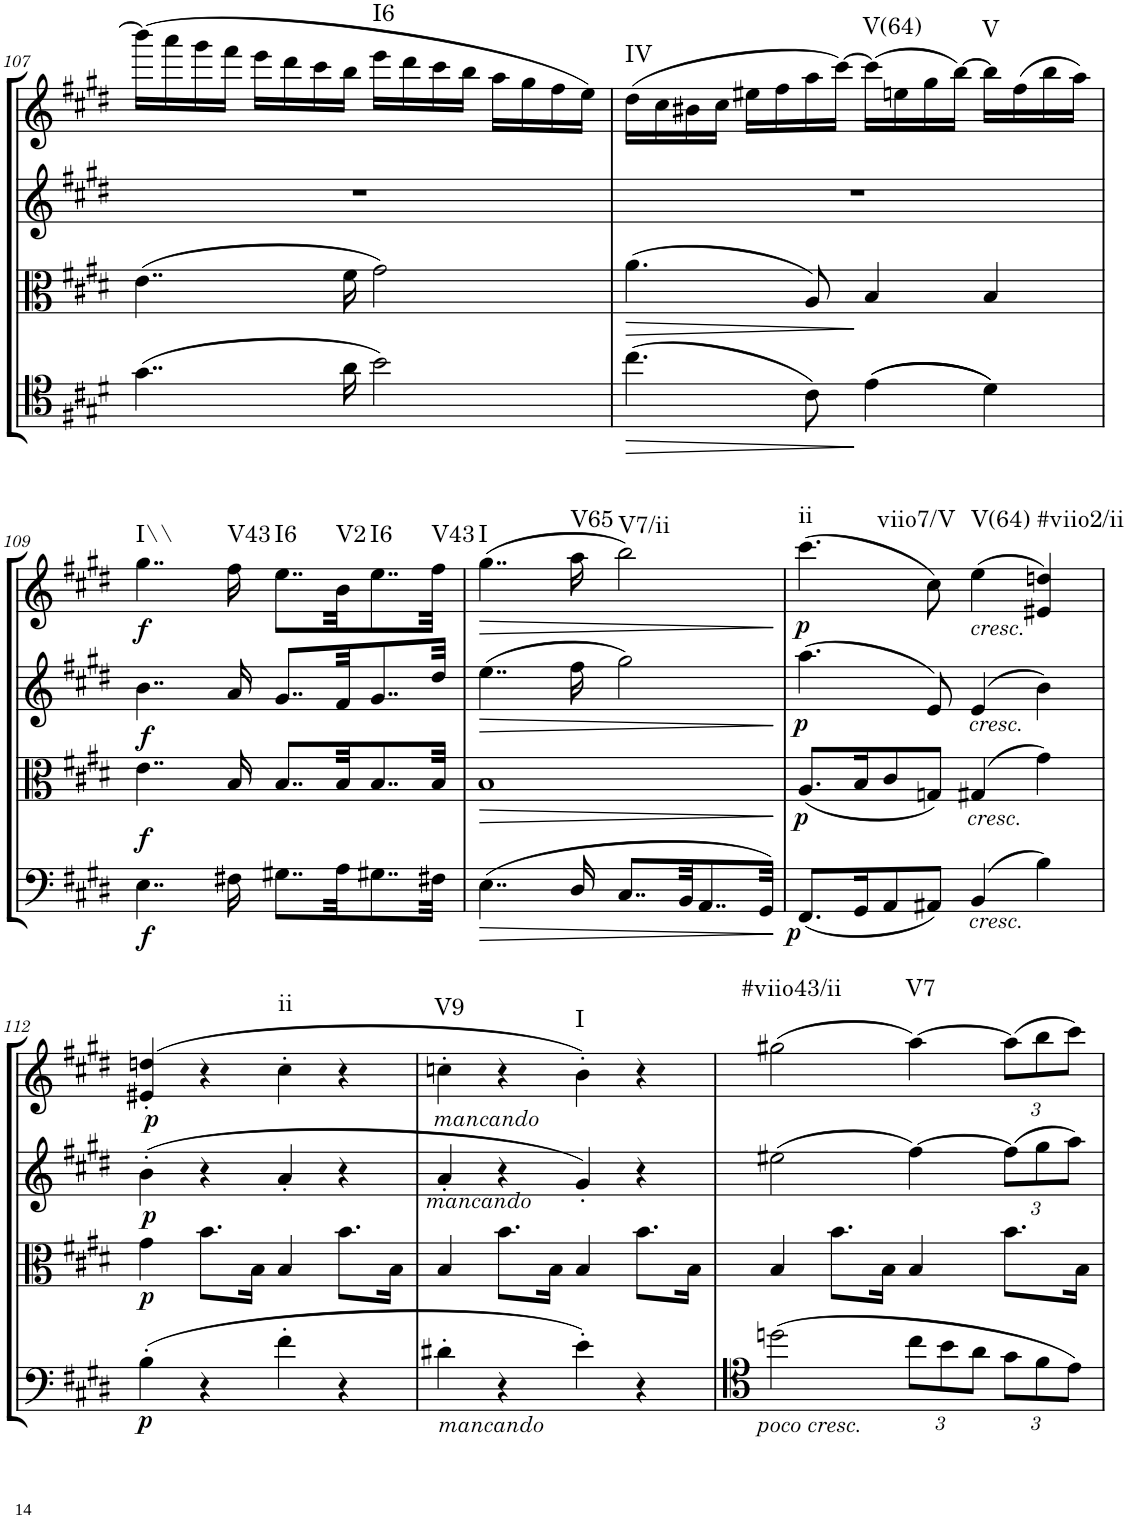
**kern	**dynam	**kern	**dynam	**kern	**dynam	**kern	**dynam	**harte
*part4	*part4	*part3	*part3	*part2	*part2	*part1	*part1	*part1
*staff4	*staff4	*staff3	*staff3	*staff2	*staff2	*staff1	*staff1	*
*I"Cello	*	*I"Viola	*	*I"2nd Violin	*	*I"1st Violin	*	*
*	*	*I'Vla	*	*I'Vln	*	*I'Vln	*	*
!!LO:PB:g=z
*clefC4	*	*clefC3	*	*clefG2	*	*clefG2	*	*
*k[f#c#g#d#]	*	*k[f#c#g#d#]	*	*k[f#c#g#d#]	*	*k[f#c#g#d#]	*	*
*M4/4	*	*M4/4	*	*M4/4	*	*M4/4	*	*
*met(c)	*	*met(c)	*	*met(c)	*	*met(c)	*	*
=107	=107	=107	=107	=107	=107	=107	=107	=107
(4..g#\	.	(4..e\	.	1r	.	(16bbb\LL]	.	.
.	.	.	.	.	.	16aaa\	.	.
.	.	.	.	.	.	16ggg#\	.	.
.	.	.	.	.	.	16fff#\JJ	.	.
.	.	.	.	.	.	16eee\LL	.	.
.	.	.	.	.	.	16ddd#\	.	.
.	.	.	.	.	.	16ccc#\	.	.
16a\	.	16f#\	.	.	.	16bb\JJ	.	.
!	!	!	!	!	!	!	!	!LO:H:kt=I6
2b\)	.	2g#\)	.	.	.	16eee\LL	.	N
.	.	.	.	.	.	16ddd#\	.	.
.	.	.	.	.	.	16ccc#\	.	.
.	.	.	.	.	.	16bb\JJ	.	.
.	.	.	.	.	.	16aa\LL	.	.
.	.	.	.	.	.	16gg#\	.	.
.	.	.	.	.	.	16ff#\	.	.
.	.	.	.	.	.	16ee\JJ)	.	.
=108	=108	=108	=108	=108	=108	=108	=108	=108
!	!LO:HP:b	!	!LO:HP:b	!	!	!	!	!LO:H:kt=IV
(4.cc#\	>	(4.a\	>	1r	.	(16dd#\LL	.	N
.	.	.	.	.	.	16cc#\	.	.
.	.	.	.	.	.	16b#X\	.	.
.	.	.	.	.	.	16cc#\JJ	.	.
.	.	.	.	.	.	16ee#X\LL	.	.
.	.	.	.	.	.	16ff#\	.	.
8c#\)	.	8A/)	.	.	.	16aa\	.	.
.	.	.	.	.	.	[16ccc#\JJ)	.	.
!	!	!	!	!	!	!	!	!LO:H:kt=V(64)
((4e\	]	4B/	]	.	.	(16ccc#\LL]	.	N
.	.	.	.	.	.	16een\	.	.
.	.	.	.	.	.	16gg#\	.	.
.	.	.	.	.	.	[16bb\JJ)	.	.
!	!	!	!	!	!	!	!	!LO:H:kt=V
4d#\))	.	4B/	.	.	.	16bb\LL]	.	N
.	.	.	.	.	.	(16ff#\	.	.
.	.	.	.	.	.	16bb\	.	.
.	.	.	.	.	.	16aa\JJ)	.	.
!!LO:LB:g=z
=109	=109	=109	=109	=109	=109	=109	=109	=109
!	!LO:DY:b	!	!	!	!	!	!	!
!	!LO:DY:n=1:a	!	!LO:DY:a	!	!	!	!LO:DY:b	!LO:H:kt=I\\
4..E\	f f	4..e\	f	4..b\	.	4..gg#\	f	N
!	!	!	!	!	!	!	!	!LO:H:kt=V43
16F#X\	.	16B/	.	16a/	.	16ff#\	.	N
!	!	!	!	!	!	!	!	!LO:H:kt=I6
8..G#X\L	.	8..B/L	.	8..g#/L	.	8..ee\L	.	N
!	!	!	!	!	!	!	!	!LO:H:kt=V2
32A\KK	.	32B/KK	.	32f#/KK	.	32b\KK	.	N
!	!	!	!	!	!	!	!	!LO:H:kt=I6
8..G#X\	.	8..B/	.	8..g#/	.	8..ee\	.	N
!	!	!	!	!	!	!	!	!LO:H:kt=V43
32F#X\Jkk	.	32B/Jkk	.	32dd#/Jkk	.	32ff#\Jkk	.	N
=110	=110	=110	=110	=110	=110	=110	=110	=110
!	!LO:HP:b	!	!LO:HP:b	!	!LO:HP:b	!	!LO:HP:b	!LO:H:kt=I
(4..E\	>	1B	>	(4..ee\	>	(4..gg#\	>	N
!	!	!	!	!	!	!	!	!LO:H:kt=V65
16D#/	.	.	.	16ff#\	.	16aa\	.	N
!	!	!	!	!	!	!	!	!LO:H:kt=V7/ii
8..C#/L	.	.	.	2gg#\)	.	2bb\)	.	N
32BB/KK	.	.	.	.	.	.	.	.
8..AA/	.	.	.	.	.	.	.	.
32GG#/Jkk)	.	.	.	.	.	.	.	.
.	]	.	]	.	]	.	]	.
=111	=111	=111	=111	=111	=111	=111	=111	=111
!	!LO:DY:b	!	!	!	!	!	!	!
!	!LO:DY:n=1:a	!	!	!	!LO:DY:b	!	!LO:DY:b	!LO:H:kt=ii
(8.FF#/L	p p	(8.A/L	.	(4.aa\	p	(4.ccc#\	p	N
16GG#/K	.	16B/K	.	.	.	.	.	.
8AA/	.	8c#/	.	.	.	.	.	.
!	!	!	!	!	!	!	!	!LO:H:kt=viio7/V
8AA#X/J)	.	8Gn/J)	.	8e/)	.	8cc#\)	.	N
!	!	!	!	!	!	!LO:TX:b:i:t=cresc.	!	!
!	!	!	!	!LO:TX:b:i:t=cresc.	!	!	!	!
!	!	!LO:TX:b:i:t=cresc.	!	!	!	!	!	!
!LO:TX:b:i:t=cresc.	!	!	!	!	!	!	!	!LO:H:kt=V(64)
(4BB/	.	(4G#X/	.	(4e/	.	(4ee\	.	N
!	!	!	!	!	!	!	!	!LO:H:kt=#viio2/ii
4B\)	.	4g#\)	.	4b\)	.	4e#X/ 4ddn/)	.	N
!!LO:LB:g=z
=112	=112	=112	=112	=112	=112	=112	=112	=112
!	!LO:DY:b	!	!LO:DY:b	!	!LO:DY:b	!	!LO:DY:b	!
(4B'\	p	4g#\	p	(4b'\	p	(4e#X/' 4ddn/'	p	.
4r	.	8.b\L	.	4r	.	4r	.	.
.	.	16B\Jk	.	.	.	.	.	.
!	!	!	!	!	!	!	!	!LO:H:kt=ii
4f#'\	.	4B/	.	4a'/	.	4cc#'\	.	N
4r	.	8.b\L	.	4r	.	4r	.	.
.	.	16B\Jk	.	.	.	.	.	.
=113	=113	=113	=113	=113	=113	=113	=113	=113
!	!	!	!	!	!	!LO:TX:b:i:t=mancando	!	!
!	!	!	!	!LO:TX:a:i:t=mancando	!	!	!	!
!LO:TX:b:i:t=mancando	!	!	!	!	!	!	!	!LO:H:kt=V9
4d#X'\	.	4B/	.	4a'/	.	4ccn'\	.	N
4r	.	8.b\L	.	4r	.	4r	.	.
.	.	16B\Jk	.	.	.	.	.	.
!	!	!	!	!	!	!	!	!LO:H:kt=I
4e'\)	.	4B/	.	4g#'/)	.	4b'\)	.	N
4r	.	8.b\L	.	4r	.	4r	.	.
.	.	16B\Jk	.	.	.	.	.	.
=114	=114	=114	=114	=114	=114	=114	=114	=114
!LO:TX:b:i:t=poco cresc.	!	!	!	!	!	!	!	!LO:H:kt=#viio43/ii
(2ddn\	.	4B/	.	(2ee#X\	.	(2gg#X\	.	N
.	.	8.b\L	.	.	.	.	.	.
.	.	16B\Jk	.	.	.	.	.	.
*Xbrackettup	*	*	*	*	*	*	*	*
!	!	!	!	!	!	!	!	!LO:H:kt=V7
12cc#\L	.	4B/	.	[4ff#\)	.	[4aa\)	.	N
12b\	.	.	.	.	.	.	.	.
12a\J	.	.	.	.	.	.	.	.
*	*	*	*	*Xbrackettup	*	*Xbrackettup	*	*
12g#\L	.	8.b\L	.	(12ff#\L]	.	(12aa\L]	.	.
12f#\	.	.	.	12gg#\	.	12bb\	.	.
12e\J)	.	.	.	12aa\J)	.	12ccc#\J)	.	.
.	.	16B\Jk	.	.	.	.	.	.
=	=	=	=	=	=	=	=	=
*-	*-	*-	*-	*-	*-	*-	*-	*-
